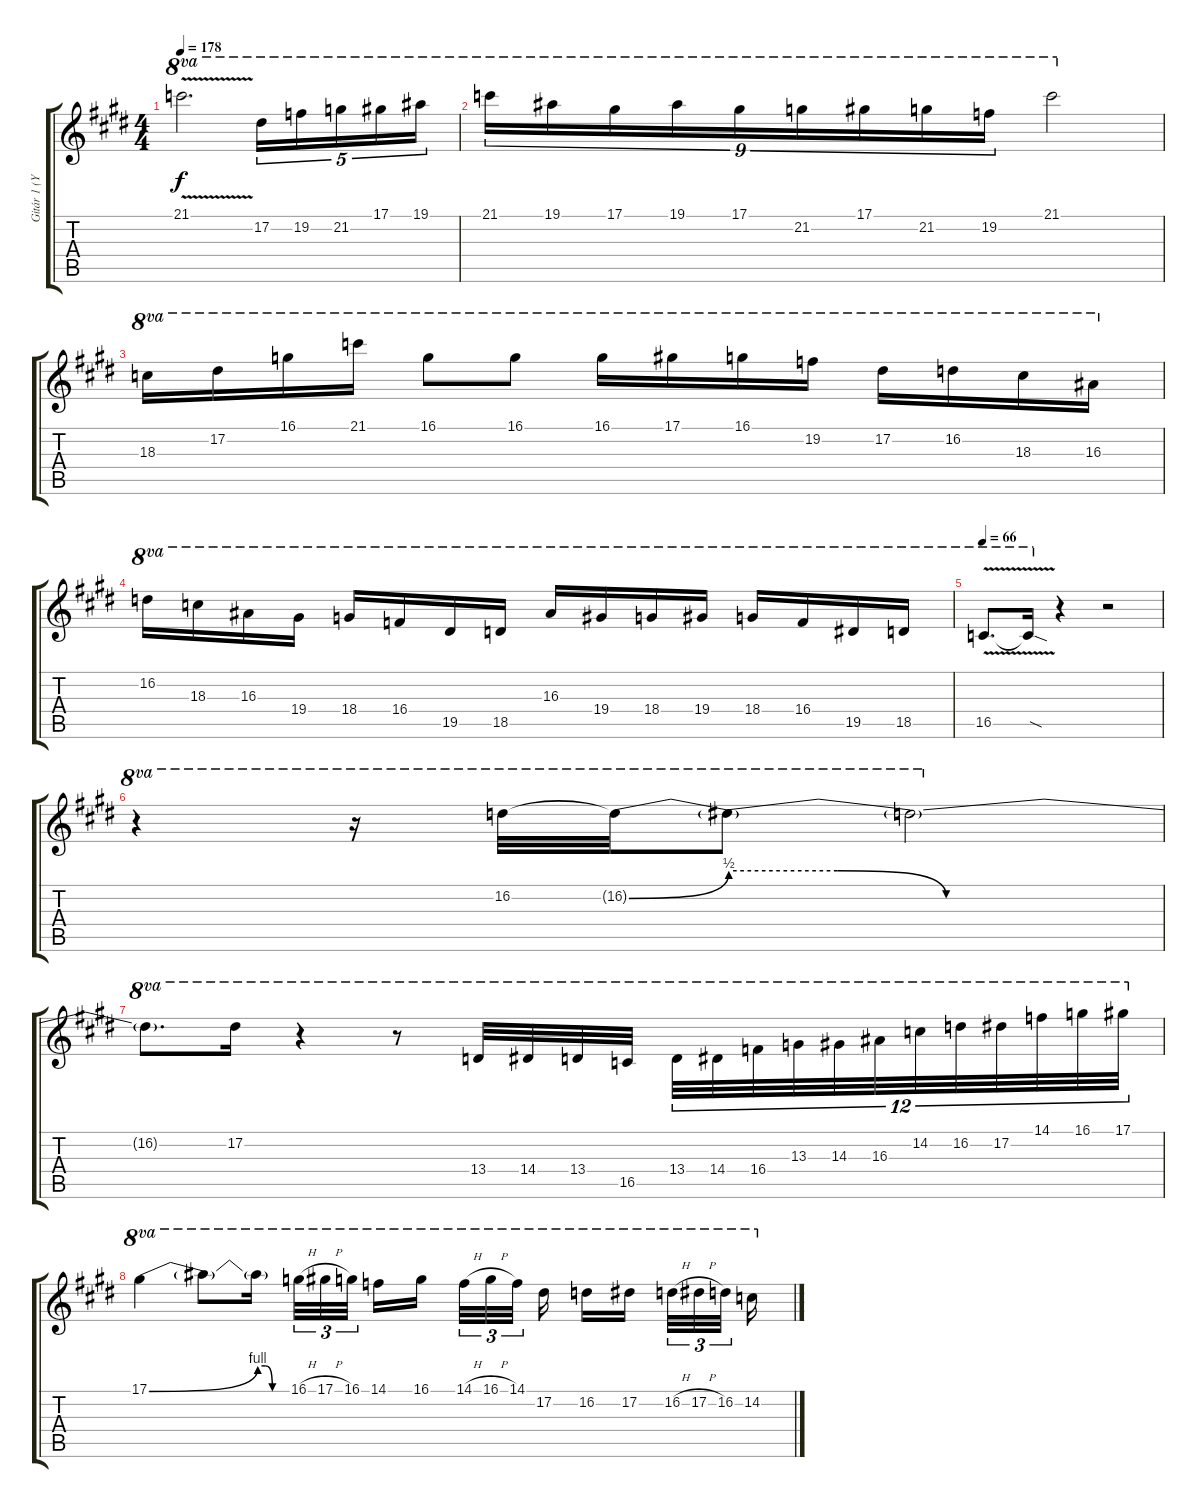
\track ("Gitár 1 (Yngwie Malmsteen)" "Gitár 1 (Y") {instrument distortionguitar}
\staff {score tabs}
\tuning (Eb4 Bb3 Gb3 Db3 Ab2 Eb2) {hide}
\ts (4 4)
\tempo 178
\clef g2
\ks e
21.1{v}.2{d ot 8va dy f} 17.2.16{tu (5 4) ot 8va} 19.2.16{tu (5 4) ot 8va} 21.2.16{tu (5 4) ot 8va} 17.1.16{tu (5 4) ot 8va} 19.1.16{tu (5 4) ot 8va} |
21.1.16{tu (9 8) ot 8va} 19.1.16{tu (9 8) ot 8va} 17.1.16{tu (9 8) ot 8va} 19.1.16{tu (9 8) ot 8va} 17.1.16{tu (9 8) ot 8va beam merge} 21.2.16{tu (9 8) ot 8va} 17.1.16{tu (9 8) ot 8va} 21.2.16{tu (9 8) ot 8va} 19.2.16{tu (9 8) ot 8va} 21.1.2{ot 8va} |
18.3.16{ot 8va} 17.2.16{ot 8va} 16.1.16{ot 8va} 21.1.16{ot 8va} 16.1.8{ot 8va} 16.1.8{ot 8va} 16.1.16{ot 8va} 17.1.16{ot 8va} 16.1.16{ot 8va} 19.2.16{ot 8va} 17.2.16{ot 8va} 16.2.16{ot 8va} 18.3.16{ot 8va} 16.3.16{ot 8va} |
16.2.16{ot 8va} 18.3.16{ot 8va} 16.3.16{ot 8va} 19.4.16{ot 8va} 18.4.16{ot 8va} 16.4.16{ot 8va} 19.5.16{ot 8va} 18.5.16{ot 8va} 16.3.16{ot 8va} 19.4.16{ot 8va} 18.4.16{ot 8va} 19.4.16{ot 8va} 18.4.16{ot 8va} 16.4.16{ot 8va} 19.5.16{ot 8va} 18.5.16{ot 8va} |
\tempo 66
16.5{v}.8{d ot 8va} 16.5{sod t}.16{ot 8va} r.4 r.2 |
r.4{ot 8va} r.16{ot 8va} 16.2.32{ot 8va} 16.2{be (bend 0 0 60 2) t}.32{ot 8va} 16.2{be (custom 0 2 15 2 30 0 60 0) t}.8{ot 8va} 16.2{t}.2{ot 8va} |
16.2{t}.8{d ot 8va} 17.2.16{ot 8va} r.4{ot 8va} r.8{ot 8va} 13.4.32{ot 8va} 14.4.32{ot 8va} 13.4.32{ot 8va} 16.5.32{ot 8va} 13.4.32{tu (12 8) ot 8va} 14.4.32{tu (12 8) ot 8va} 16.4.32{tu (12 8) ot 8va} 13.3.32{tu (12 8) ot 8va} 14.3.32{tu (12 8) ot 8va} 16.3.32{tu (12 8) ot 8va} 14.2.32{tu (12 8) ot 8va} 16.2.32{tu (12 8) ot 8va} 17.2.32{tu (12 8) ot 8va} 14.1.32{tu (12 8) ot 8va} 16.1.32{tu (12 8) ot 8va} 17.1.32{tu (12 8) ot 8va} |
17.1{be (bend 0 0 60 4)}.4{ot 8va} 17.1{t}.8{ot 8va} 17.1{be (custom 0 4 15 4 30 0 60 0) t}.16{ot 8va beam splitsecondary} 16.1{h}.32{tu (3 2) ot 8va} 17.1{h}.32{tu (3 2) ot 8va} 16.1.32{tu (3 2) ot 8va} 14.1.16{ot 8va} 16.1.16{ot 8va volume 2 beam splitsecondary} 14.1{h}.32{tu (3 2) ot 8va} 16.1{h}.32{tu (3 2) ot 8va} 14.1.32{tu (3 2) ot 8va beam splitsecondary} 17.2.16{ot 8va} 16.2.16{ot 8va} 17.2.16{ot 8va beam splitsecondary} 16.2{h}.32{tu (3 2) ot 8va} 17.2{h}.32{tu (3 2) ot 8va} 16.2.32{tu (3 2) ot 8va beam splitsecondary} 14.2.16{ot 8va}
